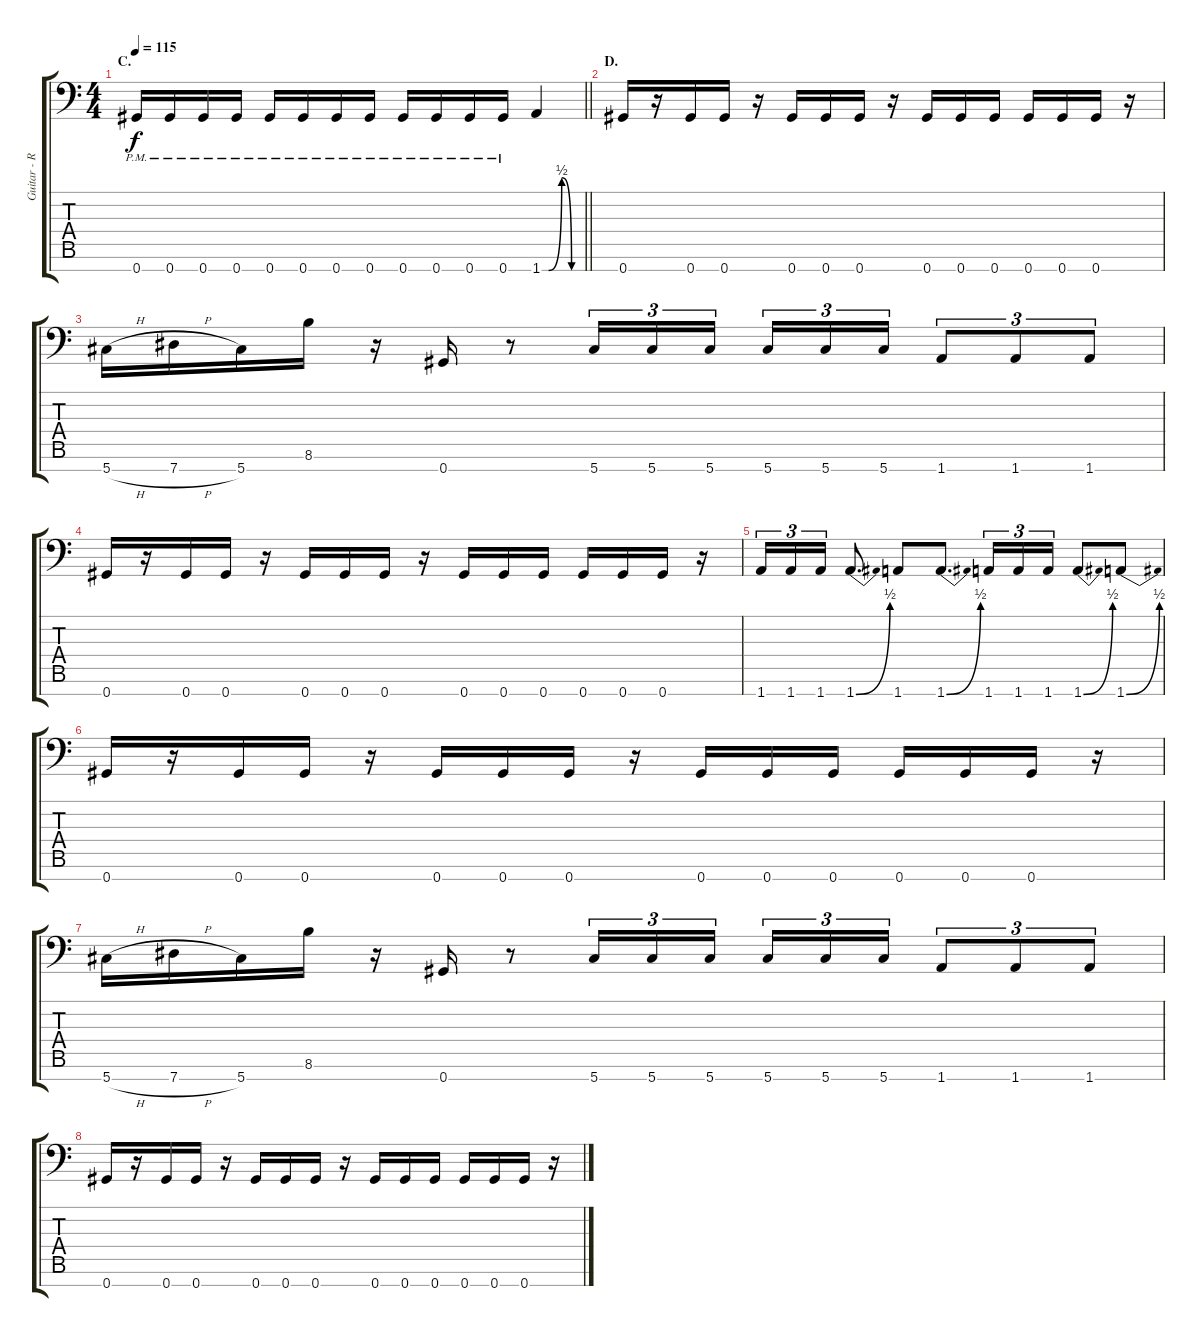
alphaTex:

\track ("Guitar - Right" "Guitar - R") {instrument distortionguitar}
\staff {score tabs}
\tuning (Eb4 Bb3 F3 Db3 Ab2 Eb2 Ab1) {hide}
\ts (4 4)
\section ("" "C.")
\tempo 115
\clef f4
\barLineRight lightlight
\ks c
0.7{pm}.16{dy f} 0.7{pm}.16 0.7{pm}.16 0.7{pm}.16 0.7{pm}.16 0.7{pm}.16 0.7{pm}.16 0.7{pm}.16 0.7{pm}.16 0.7{pm}.16 0.7{pm}.16 0.7{pm}.16 1.7{be (custom 0 0 10 0 30 2 45 0 60 0)}.4 |
\section ("" "D.")
0.7.16 r.16 0.7.16 0.7.16 r.16 0.7.16 0.7.16 0.7.16 r.16 0.7.16 0.7.16 0.7.16 0.7.16 0.7.16 0.7.16 r.16 |
5.7{h}.16 7.7{h}.16 5.7.16 8.6.16 r.16 0.7.16 r.8 5.7.16{tu (3 2)} 5.7.16{tu (3 2)} 5.7.16{tu (3 2) beam splitsecondary} 5.7.16{tu (3 2)} 5.7.16{tu (3 2)} 5.7.16{tu (3 2)} 1.7.8{tu (3 2)} 1.7.8{tu (3 2)} 1.7.8{tu (3 2)} |
0.7.16 r.16 0.7.16 0.7.16 r.16 0.7.16 0.7.16 0.7.16 r.16 0.7.16 0.7.16 0.7.16 0.7.16 0.7.16 0.7.16 r.16 |
1.7.16{tu (3 2)} 1.7.16{tu (3 2)} 1.7.16{tu (3 2)} 1.7{be (bend 0 0 60 2)}.8{d} 1.7.8 1.7{be (bend 0 0 60 2)}.8{d} 1.7.16{tu (3 2)} 1.7.16{tu (3 2)} 1.7.16{tu (3 2)} 1.7{be (bend 0 0 60 2)}.8 1.7{be (bend 0 0 60 2)}.8 |
0.7.16 r.16 0.7.16 0.7.16 r.16 0.7.16 0.7.16 0.7.16 r.16 0.7.16 0.7.16 0.7.16 0.7.16 0.7.16 0.7.16 r.16 |
5.7{h}.16 7.7{h}.16 5.7.16 8.6.16 r.16 0.7.16 r.8 5.7.16{tu (3 2)} 5.7.16{tu (3 2)} 5.7.16{tu (3 2) beam splitsecondary} 5.7.16{tu (3 2)} 5.7.16{tu (3 2)} 5.7.16{tu (3 2)} 1.7.8{tu (3 2)} 1.7.8{tu (3 2)} 1.7.8{tu (3 2)} |
0.7.16 r.16 0.7.16 0.7.16 r.16 0.7.16 0.7.16 0.7.16 r.16 0.7.16 0.7.16 0.7.16 0.7.16 0.7.16 0.7.16 r.16
